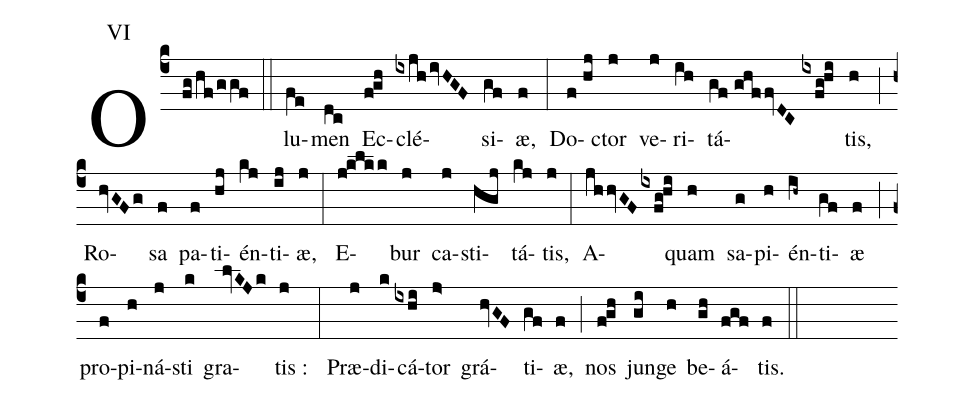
annotation: VI;
%%
(c4)O(fg/hf/ggf) (::) lu(fe)men(dc) Ec(f!gh)clé(ixjh/ivHGF)si(gf)æ,(f) (:)
Do(f//hj)ctor(j) ve(j)ri(ih)tá(gf//ghf/fvDC//ixfg!hi)tis,(h) (;) Ro(hvGFg)sa(f) pa(f)ti(hj)én(kj)ti(ij)æ,(j) (:) E(j!klkk)bur(j) ca(j)sti(hgj)tá(kj)tis,(j) (:)
A(jhhvGFixfg!hi)quam(h) sa(g)pi(h)én(ih~)ti(gf)æ(f) (;) pro(f)pi(h)ná(j)sti(k) gra(lvKJk)tis : (j) (:)
Præ(j)di(k)cá(ixhi)tor(j>) grá(hvGF)ti(gf)æ,(f) (;) nos(f!gh) jun(gi)ge(h) be(gh)á(fgf)tis.(f) (::)
